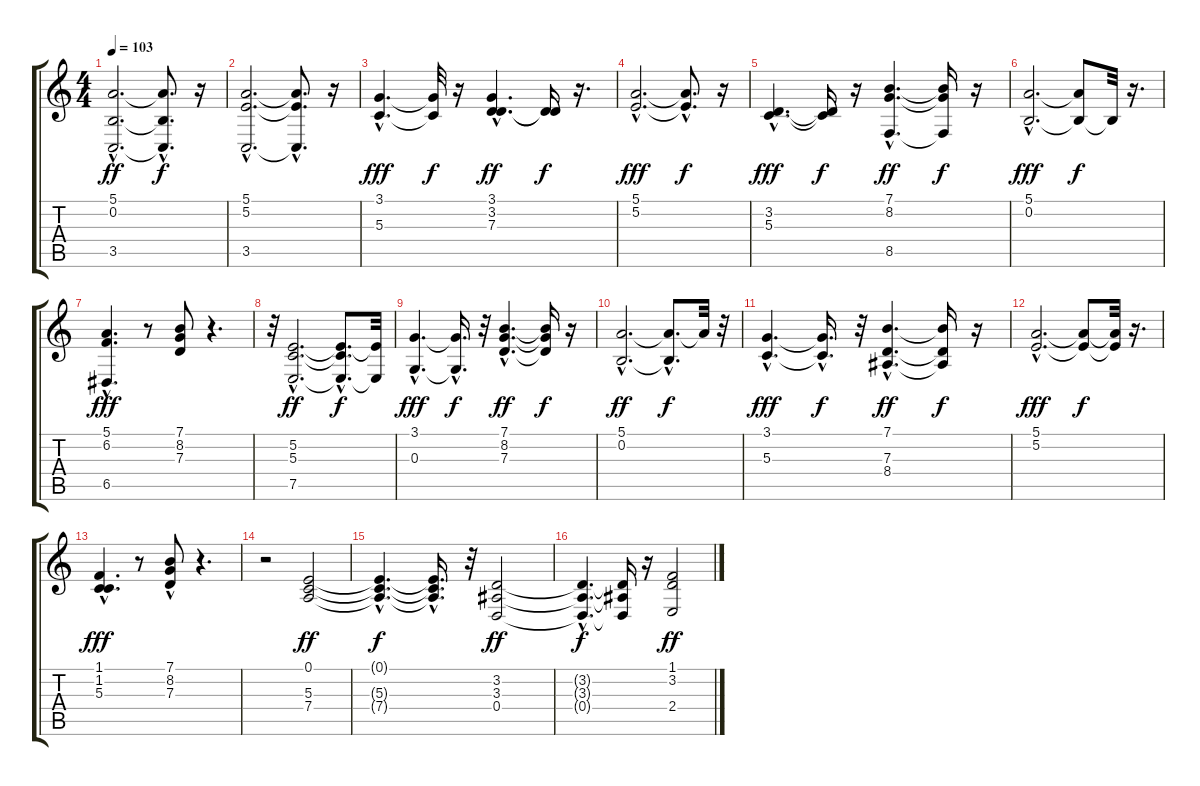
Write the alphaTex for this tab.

\track "" {instrument acousticgrandpiano}
\staff {score tabs}
\tuning (E4 B3 G3 D3 A2 E2) {hide}
\ts (4 4)
\tempo 103
\clef g2
\ks c
(5.1{hac} 0.2{hac} 3.5{hac}).2{d dy ff} (5.1{hac t} 0.2{hac t} 3.5{hac t}).8{d dy f} r.16 |
(5.1{hac} 5.2{hac} 3.5{hac}).2{d} (5.1{t} 5.2{hac t} 3.5{t}).8{d} r.16 |
(3.1{hac} 5.3{hac}).4{d dy fff} (3.1{t} 5.3{t}).32{dy f} r.16 (3.1{hac} 3.2{hac} 7.3{hac}).4{d dy ff} (3.2{t} 7.3{t}).16{dy f} r.16{d} |
(5.1{hac} 5.2{hac}).2{d dy fff} (5.1{hac t} 5.2{hac t}).8{d dy f} r.16 |
(3.2{hac} 5.3{hac}).4{d dy fff} (3.2{t} 5.3{t}).16{dy f} r.16 (7.1{hac} 8.2{hac} 8.5{hac}).4{d dy ff} (7.1{t} 8.2{t} 8.5{t}).16{dy f} r.16 |
(5.1{hac} 0.2{hac}).2{d dy fff} (5.1{t} 0.2{t}).8{dy f} 0.2{t}.32 r.16{d} |
(5.1{hac} 6.2{hac} 6.5{hac}).4{d dy fff} r.8 (7.1 8.2 7.3).8 r.4{d} |
r.32 (5.2{hac} 5.3{hac} 7.5{hac}).2{d dy ff} (5.2{hac t} 5.3{t} 7.5{hac t}).8{d dy f} (5.2{t} 7.5{t}).32 |
(3.1{hac} 0.3{hac}).4{d dy fff} (3.1{hac t} 0.3{t}).16{d dy f} r.32 (7.1{hac} 8.2{hac} 7.3{hac}).4{d dy ff} (7.1{t} 8.2{t} 7.3{t}).16{dy f} r.16 |
(5.1{hac} 0.2{hac}).2{d dy ff} (5.1{hac t} 0.2{hac t}).8{d dy f} 5.1{t}.32 r.32 |
(3.1{hac} 5.3{hac}).4{d dy fff} (3.1{hac t} 5.3{t}).16{d dy f} r.32 (7.1{hac} 7.3{hac} 8.4{hac}).4{d dy ff} (7.1{t} 7.3{t} 8.4{t}).16{dy f} r.16 |
(5.1{hac} 5.2{hac}).2{d dy fff} (5.1{t} 5.2{t}).8{dy f} (5.1{t} 5.2{t}).32 r.16{d} |
(1.1{hac} 1.2{hac} 5.3{hac}).4{d dy fff} r.8 (7.1{hac} 8.2{hac} 7.3).8 r.4{d} |
r.2 (0.1 5.3 7.4).2{dy ff} |
(0.1{hac t} 5.3{hac t} 7.4{hac t}).4{d dy f} (0.1{t} 5.3{t} 7.4{hac t}).16{d} r.32 (3.2 3.3 0.4).2{dy ff} |
(3.2{hac t} 3.3{hac t} 0.4{hac t}).4{d dy f} (3.2{t} 3.3{t} 0.4{t}).16 r.16 (1.1 3.2 2.4).2{dy ff}
